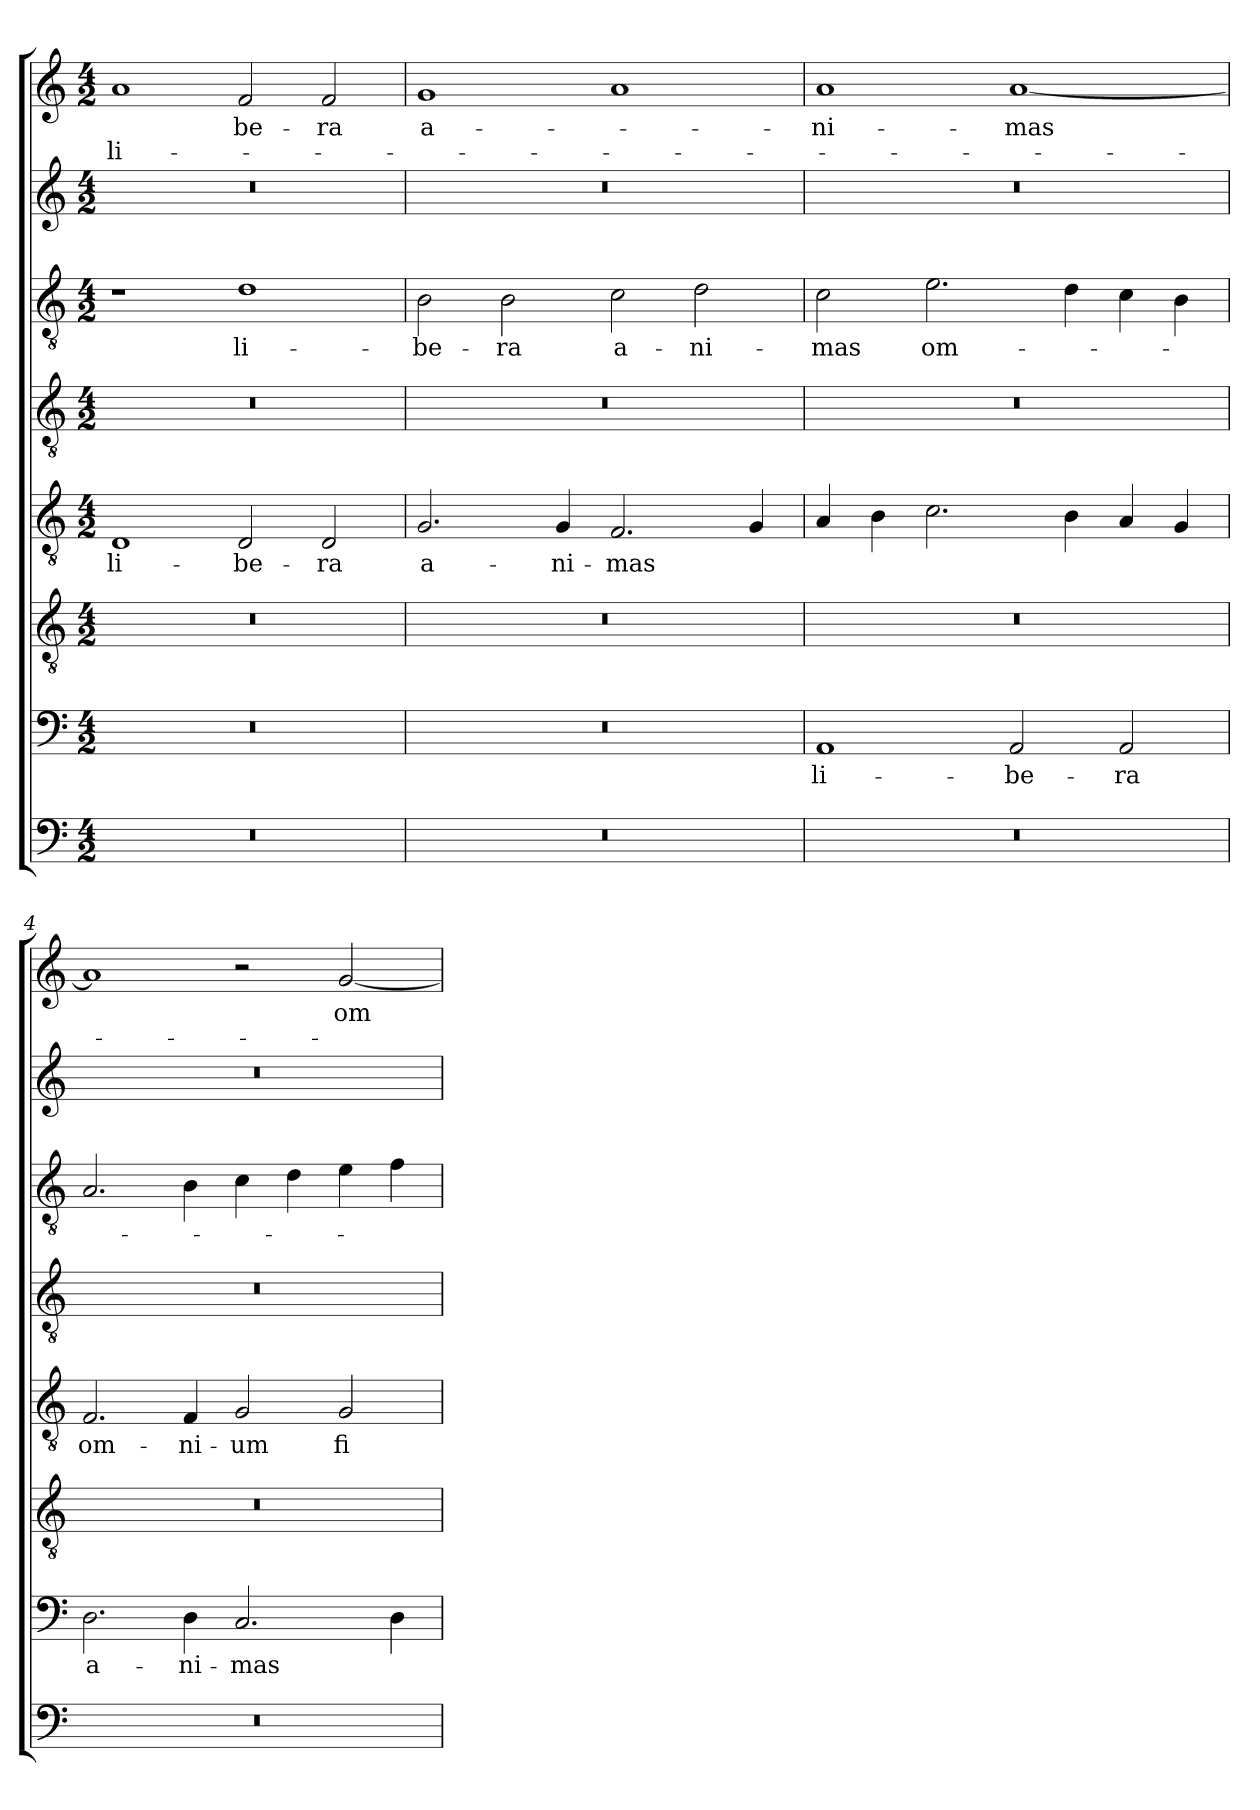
**kern	**kern	**text	**kern	**kern	**text	**kern	**kern	**text	**kern	**kern	**text	**text
*part8	*part7	*part7	*part6	*part5	*part5	*part4	*part3	*part3	*part2	*part1	*part1	*part1
*staff8	*staff7	*staff7	*staff6	*staff5	*staff5	*staff4	*staff3	*staff3	*staff2	*staff1	*staff1	*staff1
*clefF4	*clefF4	*	*clefGv2	*clefGv2	*	*clefGv2	*clefGv2	*	*clefG2	*clefG2	*	*
*k[]	*k[]	*	*k[]	*k[]	*	*k[]	*k[]	*	*k[]	*k[]	*	*
*C:	*C:	*	*C:	*C:	*	*C:	*C:	*	*C:	*C:	*	*
*M4/2	*M4/2	*	*M4/2	*M4/2	*	*M4/2	*M4/2	*	*M4/2	*M4/2	*	*
=1	=1	=1	=1	=1	=1	=1	=1	=1	=1	=1	=1	=1
!	!	!	!	!	!LO:LY:b	!	!	!	!	!	!	!LO:LY:b
0r	0r	.	0r	1D	li-	0r	1r	.	0r	1a	.	li-
!	!	!	!	!	!LO:LY:b	!	!	!LO:LY:b	!	!	!LO:LY:b	!
.	.	.	.	2D/	-be-	.	1d	li-	.	2f/	be-	.
!	!	!	!	!	!LO:LY:b	!	!	!	!	!	!LO:LY:b	!
.	.	.	.	2D/	-ra	.	.	.	.	2f/	-ra	.
=2	=2	=2	=2	=2	=2	=2	=2	=2	=2	=2	=2	=2
!	!	!	!	!	!LO:LY:b	!	!	!LO:LY:b	!	!	!LO:LY:b	!
0r	0r	.	0r	2.G/	a-	0r	2B\	-be-	0r	1g	a-	.
!	!	!	!	!	!	!	!	!LO:LY:b	!	!	!	!
.	.	.	.	.	.	.	2B\	-ra	.	.	.	.
!	!	!	!	!	!LO:LY:b	!	!	!	!	!	!	!
.	.	.	.	4G/	-ni-	.	.	.	.	.	.	.
!	!	!	!	!	!LO:LY:b	!	!	!LO:LY:b	!	!	!	!
.	.	.	.	2.F/	-mas	.	2c\	a-	.	1a	.	.
!	!	!	!	!	!	!	!	!LO:LY:b	!	!	!	!
.	.	.	.	.	.	.	2d\	-ni-	.	.	.	.
.	.	.	.	4G/	.	.	.	.	.	.	.	.
=3	=3	=3	=3	=3	=3	=3	=3	=3	=3	=3	=3	=3
!	!	!LO:LY:b	!	!	!	!	!	!LO:LY:b	!	!	!LO:LY:b	!
0r	1AA	li-	0r	4A/	.	0r	2c\	-mas	0r	1a	-ni-	.
.	.	.	.	4B\	.	.	.	.	.	.	.	.
!	!	!	!	!	!	!	!	!LO:LY:b	!	!	!	!
.	.	.	.	2.c\	.	.	2.e\	om-	.	.	.	.
!	!	!LO:LY:b	!	!	!	!	!	!	!	!	!LO:LY:b	!
.	2AA/	-be-	.	.	.	.	.	.	.	[1a	-mas	.
.	.	.	.	4B\	.	.	4d\	.	.	.	.	.
!	!	!LO:LY:b	!	!	!	!	!	!	!	!	!	!
.	2AA/	-ra	.	4A/	.	.	4c\	.	.	.	.	.
.	.	.	.	4G/	.	.	4B\	.	.	.	.	.
=4	=4	=4	=4	=4	=4	=4	=4	=4	=4	=4	=4	=4
!	!	!LO:LY:b	!	!	!LO:LY:b	!	!	!	!	!	!	!
0r	2.D\	a-	0r	2.F/	om-	0r	2.A/	.	0r	1a]	.	.
!	!	!LO:LY:b	!	!	!LO:LY:b	!	!	!	!	!	!	!
.	4D\	-ni-	.	4F/	-ni-	.	4B\	.	.	.	.	.
!	!	!LO:LY:b	!	!	!LO:LY:b	!	!	!	!	!	!	!
.	2.C/	-mas	.	2G/	-um	.	4c\	.	.	2r	.	.
.	.	.	.	.	.	.	4d\	.	.	.	.	.
!	!	!	!	!	!LO:LY:b	!	!	!	!	!	!LO:LY:b	!
.	.	.	.	2G/	fi-	.	4e\	.	.	[2g/	om-	.
.	4D\	.	.	.	.	.	4f\	.	.	.	.	.
=	=	=	=	=	=	=	=	=	=	=	=	=
*-	*-	*-	*-	*-	*-	*-	*-	*-	*-	*-	*-	*-
